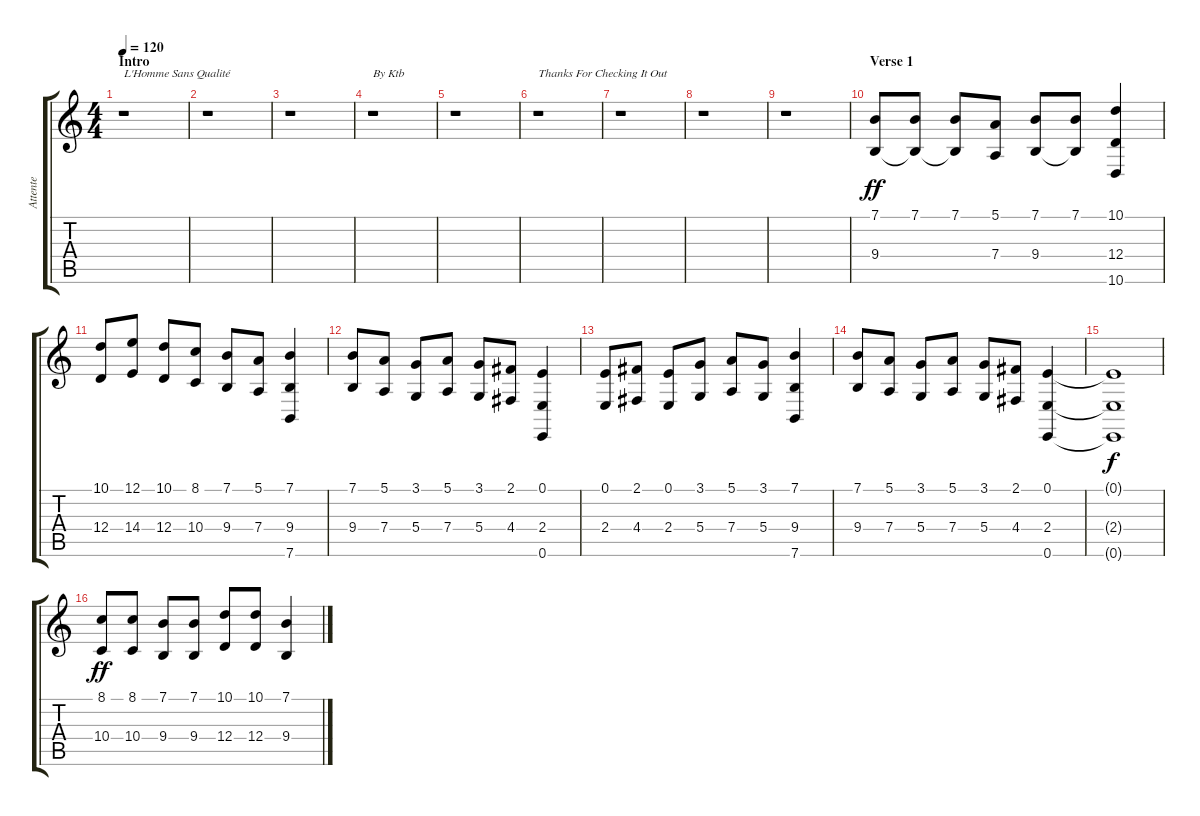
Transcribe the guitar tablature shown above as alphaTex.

\track ("Attente" "Attente") {instrument flute}
\staff {score tabs}
\tuning (E4 B3 G3 D3 A2 E2) {hide}
\ts (4 4)
\section ("" "Intro")
\tempo 120
\clef g2
\ks c
r.1{txt "L'Homme Sans Qualité" dy ff instrument flute} |
r.1 |
r.1 |
r.1{txt "By Ktb"} |
r.1 |
r.1{txt "Thanks For Checking It Out"} |
r.1 |
r.1 |
r.1 |
\section ("" "Verse 1")
(7.1 9.4).8 (7.1 9.4{t}).8 (7.1 9.4{t}).8 (5.1 7.4).8 (7.1 9.4).8 (7.1 9.4{t}).8 (10.1 12.4 10.6).4 |
(10.1 12.4).8 (12.1 14.4).8 (10.1 12.4).8 (8.1 10.4).8 (7.1 9.4).8 (5.1 7.4).8 (7.1 9.4 7.6).4 |
(7.1 9.4).8 (5.1 7.4).8 (3.1 5.4).8 (5.1 7.4).8 (3.1 5.4).8 (2.1 4.4).8 (0.1 2.4 0.6).4 |
(0.1 2.4).8 (2.1 4.4).8 (0.1 2.4).8 (3.1 5.4).8 (5.1 7.4).8 (3.1 5.4).8 (7.1 9.4 7.6).4 |
(7.1 9.4).8 (5.1 7.4).8 (3.1 5.4).8 (5.1 7.4).8 (3.1 5.4).8 (2.1 4.4).8 (0.1 2.4 0.6).4 |
(0.1{t} 2.4{t} 0.6{t}).1{dy f} |
(8.1 10.4).8{dy ff} (8.1 10.4).8 (7.1 9.4).8 (7.1 9.4).8 (10.1 12.4).8 (10.1 12.4).8 (7.1 9.4).4
